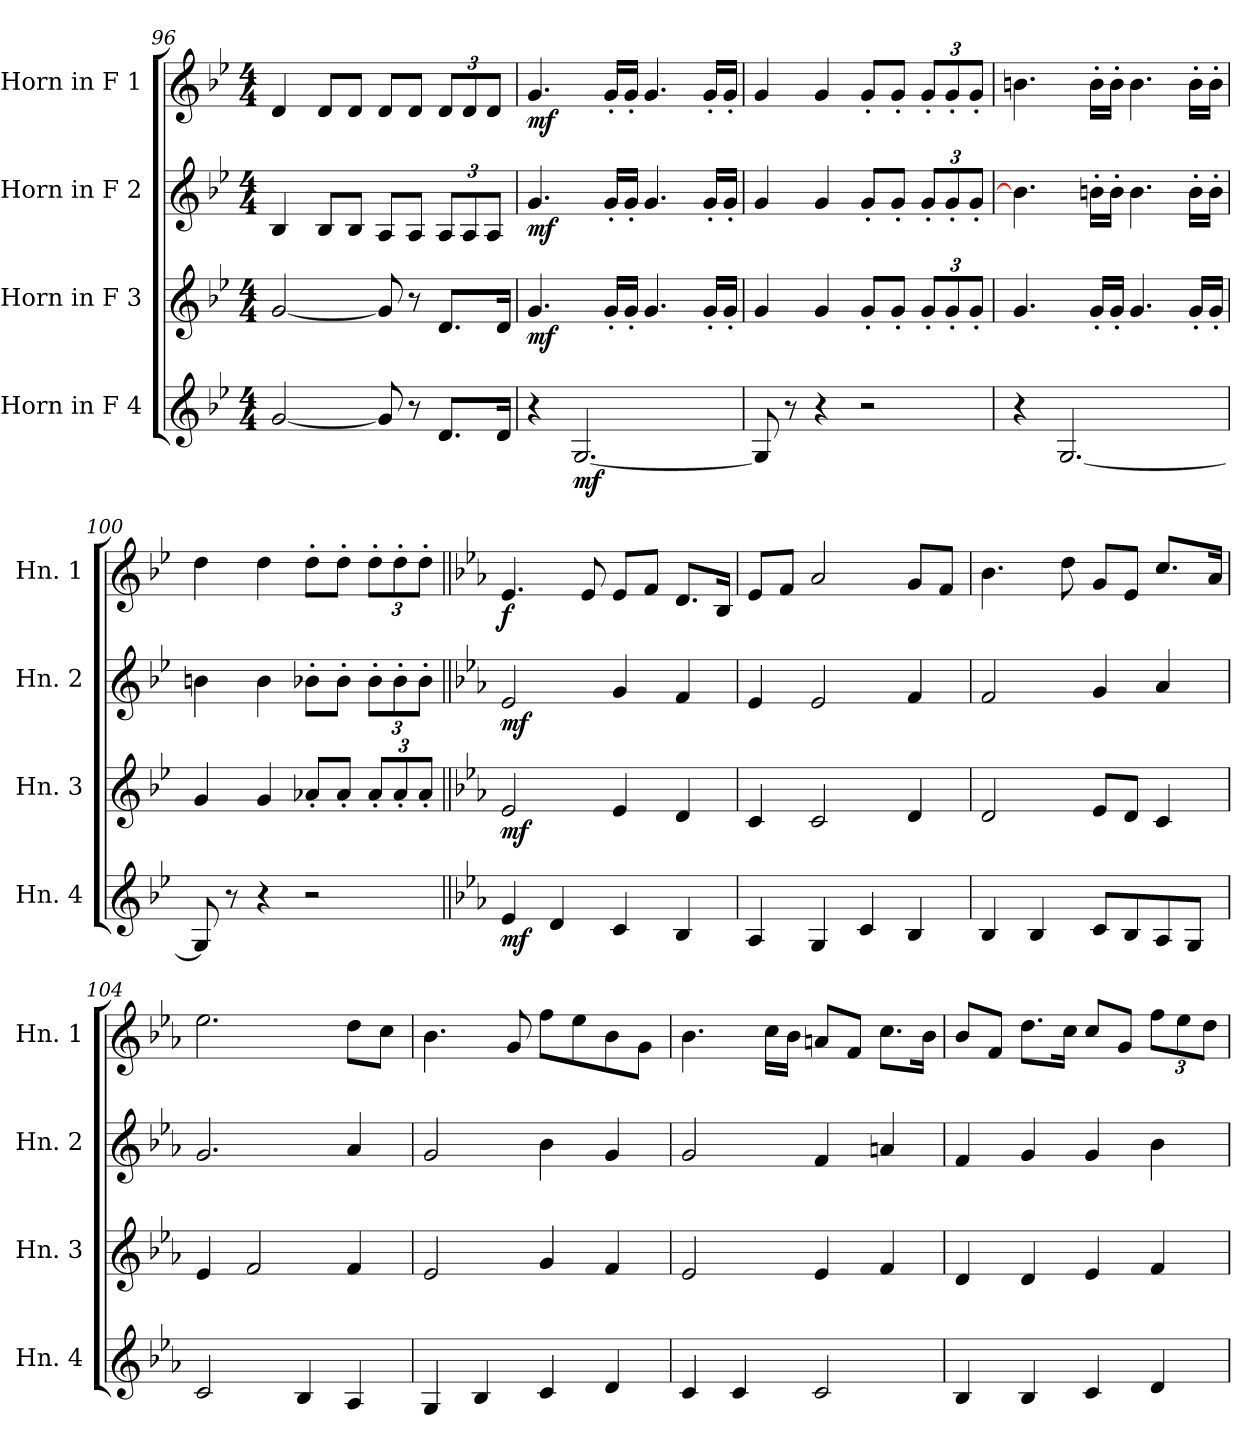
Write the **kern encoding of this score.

**kern	**dynam	**kern	**dynam	**kern	**dynam	**kern	**dynam
*part4	*part4	*part3	*part3	*part2	*part2	*part1	*part1
*staff4	*staff4	*staff3	*staff3	*staff2	*staff2	*staff1	*staff1
*I"Horn in F 4	*	*I"Horn in F 3	*	*I"Horn in F 2	*	*I"Horn in F 1	*
*I'Hn. 4	*	*I'Hn. 3	*	*I'Hn. 2	*	*I'Hn. 1	*
!!LO:PB:g=z
*clefG2	*	*clefG2	*	*clefG2	*	*clefG2	*
*ITrd4c7	*	*ITrd4c7	*	*ITrd4c7	*	*ITrd4c7	*
*k[b-e-a-]	*	*k[b-e-a-]	*	*k[b-e-a-]	*	*k[b-e-a-]	*
*M4/4	*	*M4/4	*	*M4/4	*	*M4/4	*
=96	=96	=96	=96	=96	=96	=96	=96
[2c/	.	[2c/	.	4E-/	.	4G/	.
.	.	.	.	8E-/L	.	8G/L	.
.	.	.	.	8E-/J	.	8G/J	.
8c/]	.	8c/]	.	8D/L	.	8G/L	.
8r	.	8r	.	8D/J	.	8G/J	.
*	*	*	*	*Xbrackettup	*	*Xbrackettup	*
8.G/L	.	8.G/L	.	12D/L	.	12G/L	.
.	.	.	.	12D/	.	12G/	.
.	.	.	.	12D/J	.	12G/J	.
16G/Jk	.	16G/Jk	.	.	.	.	.
=97	=97	=97	=97	=97	=97	=97	=97
!	!	!	!LO:DY:b	!	!LO:DY:b	!	!LO:DY:b
4r	.	4.c/	mf	4.c/	mf	4.c/	mf
!	!LO:DY:b	!	!	!	!	!	!
[2.C/	mf	.	.	.	.	.	.
.	.	16c'/LL	.	16c'/LL	.	16c'/LL	.
.	.	16c'/JJ	.	16c'/JJ	.	16c'/JJ	.
.	.	4.c/	.	4.c/	.	4.c/	.
.	.	16c'/LL	.	16c'/LL	.	16c'/LL	.
.	.	16c'/JJ	.	16c'/JJ	.	16c'/JJ	.
=98	=98	=98	=98	=98	=98	=98	=98
8C/]	.	4c/	.	4c/	.	4c/	.
8r	.	.	.	.	.	.	.
4r	.	4c/	.	4c/	.	4c/	.
2r	.	8c'/L	.	8c'/L	.	8c'/L	.
.	.	8c'/J	.	8c'/J	.	8c'/J	.
*	*	*Xbrackettup	*	*	*	*	*
.	.	12c'/L	.	12c'/L	.	12c'/L	.
.	.	12c'/	.	12c'/	.	12c'/	.
.	.	12c'/J	.	12c'/J	.	12c'/J	.
=99	=99	=99	=99	=99	=99	=99	=99
4r	.	4.c/	.	4.e\]	.	4.en\	.
[2.C/	.	.	.	.	.	.	.
.	.	16c'/LL	.	16en'\LL	.	16e'\LL	.
.	.	16c'/JJ	.	16e'\JJ	.	16e'\JJ	.
.	.	4.c/	.	4.e\	.	4.e\	.
.	.	16c'/LL	.	16e'\LL	.	16e'\LL	.
.	.	16c'/JJ	.	16e'\JJ	.	16e'\JJ	.
!!LO:LB:g=z
=100	=100	=100	=100	=100	=100	=100	=100
8C/]	.	4c/	.	4en\	.	4g\	.
8r	.	.	.	.	.	.	.
4r	.	4c/	.	4e\	.	4g\	.
2r	.	8d-X'/L	.	8e-X'\L	.	8g'\L	.
.	.	8d-'/J	.	8e-'\J	.	8g'\J	.
.	.	12d-'/L	.	12e-'\L	.	12g'\L	.
.	.	12d-'/	.	12e-'\	.	12g'\	.
.	.	12d-'/J	.	12e-'\J	.	12g'\J	.
=101||	=101||	=101||	=101||	=101||	=101||	=101||	=101||
*k[b-e-a-d-]	*	*k[b-e-a-d-]	*	*k[b-e-a-d-]	*	*k[b-e-a-d-]	*
*	*	*	*	*	*	*MM90	*
!	!LO:DY:b	!	!LO:DY:b	!	!LO:DY:b	!	!LO:DY:b
4A-/	mf	2A-/	mf	2A-/	mf	4.A-/	f
4G/	.	.	.	.	.	.	.
.	.	.	.	.	.	8A-/	.
4F/	.	4A-/	.	4c/	.	8A-/L	.
.	.	.	.	.	.	8B-/J	.
4E-/	.	4G/	.	4B-/	.	8.G/L	.
.	.	.	.	.	.	16E-/Jk	.
=102	=102	=102	=102	=102	=102	=102	=102
4D-/	.	4F/	.	4A-/	.	8A-/L	.
.	.	.	.	.	.	8B-/J	.
4C/	.	2F/	.	2A-/	.	2d-/	.
4F/	.	.	.	.	.	.	.
4E-/	.	4G/	.	4B-/	.	8c/L	.
.	.	.	.	.	.	8B-/J	.
=103	=103	=103	=103	=103	=103	=103	=103
4E-/	.	2G/	.	2B-/	.	4.e-\	.
4E-/	.	.	.	.	.	.	.
.	.	.	.	.	.	8g\	.
8F/L	.	8A-/L	.	4c/	.	8c/L	.
8E-/	.	8G/J	.	.	.	8A-/J	.
8D-/	.	4F/	.	4d-/	.	8.f/L	.
8C/J	.	.	.	.	.	.	.
.	.	.	.	.	.	16d-/Jk	.
!!LO:PB:g=z
=104	=104	=104	=104	=104	=104	=104	=104
2F/	.	4A-/	.	2.c/	.	2.a-\	.
.	.	2B-/	.	.	.	.	.
4E-/	.	.	.	.	.	.	.
4D-/	.	4B-/	.	4d-/	.	8g\L	.
.	.	.	.	.	.	8f\J	.
=105	=105	=105	=105	=105	=105	=105	=105
4C/	.	2A-/	.	2c/	.	4.e-\	.
4E-/	.	.	.	.	.	.	.
.	.	.	.	.	.	8c/	.
4F/	.	4c/	.	4e-\	.	8b-\L	.
.	.	.	.	.	.	8a-\	.
4G/	.	4B-/	.	4c/	.	8e-\	.
.	.	.	.	.	.	8c\J	.
=106	=106	=106	=106	=106	=106	=106	=106
4F/	.	2A-/	.	2c/	.	4.e-\	.
4F/	.	.	.	.	.	.	.
.	.	.	.	.	.	16f\LL	.
.	.	.	.	.	.	16e-\JJ	.
2F/	.	4A-/	.	4B-/	.	8dn/L	.
.	.	.	.	.	.	8B-/J	.
.	.	4B-/	.	4dn/	.	8.f\L	.
.	.	.	.	.	.	16e-\Jk	.
=107	=107	=107	=107	=107	=107	=107	=107
4E-/	.	4G/	.	4B-/	.	8e-/L	.
.	.	.	.	.	.	8B-/J	.
4E-/	.	4G/	.	4c/	.	8.g\L	.
.	.	.	.	.	.	16f\Jk	.
4F/	.	4A-/	.	4c/	.	8f/L	.
.	.	.	.	.	.	8c/J	.
4G/	.	4B-/	.	4e-\	.	12b-\L	.
.	.	.	.	.	.	12a-\	.
.	.	.	.	.	.	12g\J	.
=	=	=	=	=	=	=	=
*-	*-	*-	*-	*-	*-	*-	*-
